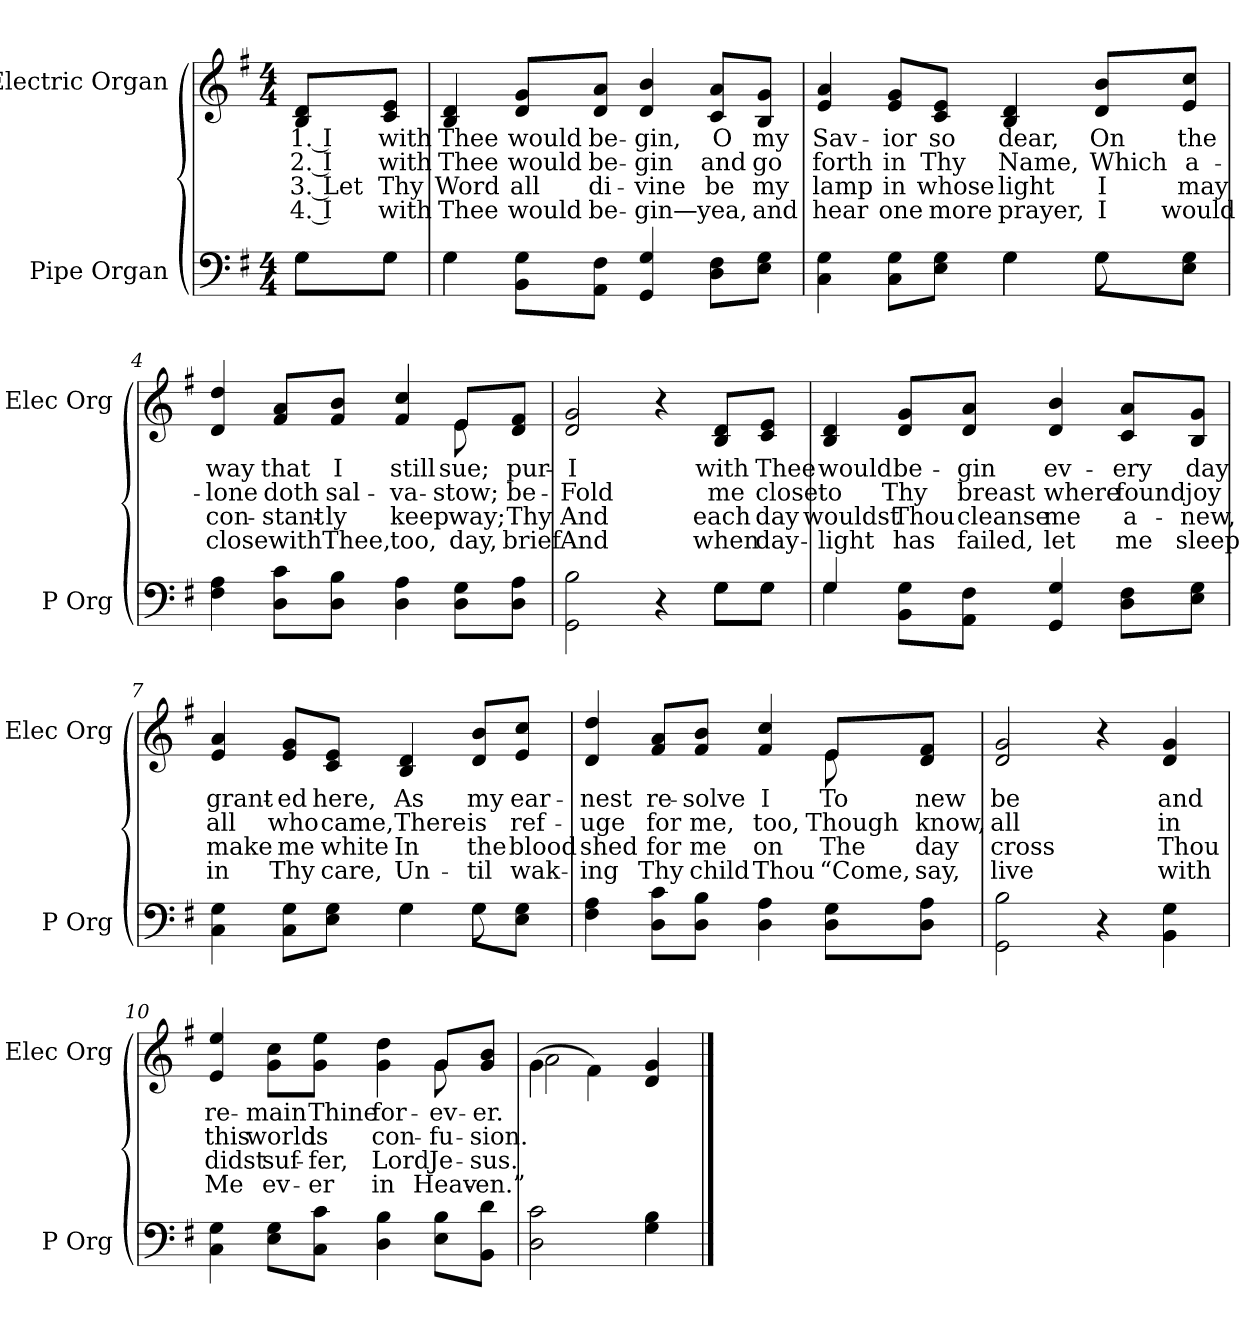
**kern	**kern	**text	**text	**text	**text
*part2	*part1	*part1	*part1	*part1	*part1
*staff2	*staff1	*staff1	*staff1	*staff1	*staff1
*I"Pipe Organ	*I"Electric Organ	*	*	*	*
*I'P Org	*I'Elec Org	*	*	*	*
*clefF4	*clefG2	*	*	*	*
*k[f#]	*k[f#]	*	*	*	*
*G:	*G:	*	*	*	*
*M4/4	*M4/4	*	*	*	*
=1	=1	=1	=1	=1	=1
*^	*	*	*	*	*
8G\L	8G\L	8B/ 8d/L	1. I	2. I	3. Let	4. I
8G\J	8G\J	8c/ 8e/J	with	with	Thy	with
=2	=2	=2	=2	=2	=2	=2
4G\	4G	4B 4d	Thee	Thee	Word	Thee
8BB\ 8G\L	2.ryy	8d/ 8g/L	would	would	all	would
8AA\ 8F#\J	.	8d/ 8a/J	be-	be-	di-	be-
4GG 4G	.	4d 4b	-gin,	-gin	-vine	-gin—
8D\ 8F#\L	.	8c/ 8a/L	O	and	be	yea,
8E\ 8G\J	.	8B/ 8g/J	my	go	my	and
=3	=3	=3	=3	=3	=3	=3
4C 4G	2ryy	4e 4a	Sav-	forth	lamp	hear
8C\ 8G\L	.	8e/ 8g/L	-ior	in	in	one
8E\ 8G\J	.	8c/ 8e/J	so	Thy	whose	more
4G\	4G	4B 4d	dear,	Name,	light	prayer,
8G\L	8G	8d/ 8b/L	On	Which	I	I
8E\ 8G\J	8ryy	8e/ 8cc/J	the	a-	may	would
*v	*v	*	*	*	*	*
=4	=4	=4	=4	=4	=4
*	*^	*	*	*	*
4F# 4A	4d 4dd	2.ryy	way	-lone	con-	close
8D\ 8c\L	8f#/ 8a/L	.	that	doth	-stant-	with
8D\ 8B\J	8f#/ 8b/J	.	I	sal-	-ly	Thee,
4D 4A	4f# 4cc	.	still	-va-	keep	too,
8D\ 8G\L	8e/L	8e	-sue;	-stow;	way;	day,
8D\ 8A\J	8d/ 8f#/J	8ryy	pur-	be-	Thy	brief
*	*v	*v	*	*	*	*
=5	=5	=5	=5	=5	=5
*^	*	*	*	*	*
2GG 2B	2.ryy	2d 2g	I	Fold	And	And
4r	.	4r	.	.	.	.
8G\L	8G\L	8B/ 8d/L	with	me	each	when
8G\J	8G\J	8c/ 8e/J	Thee	close	day	day-
=6	=6	=6	=6	=6	=6	=6
4G/	4G	4B 4d	would	to	wouldst	-light
8BB\ 8G\L	2.ryy	8d/ 8g/L	be-	Thy	Thou	has
8AA\ 8F#\J	.	8d/ 8a/J	-gin	breast	cleanse	failed,
4GG 4G	.	4d 4b	ev-	where	me	let
8D\ 8F#\L	.	8c/ 8a/L	-ery	found	a-	me
8E\ 8G\J	.	8B/ 8g/J	day	joy	-new,	sleep
=7	=7	=7	=7	=7	=7	=7
4C 4G	2ryy	4e 4a	grant-	all	make	in
8C\ 8G\L	.	8e/ 8g/L	-ed	who	me	Thy
8E\ 8G\J	.	8c/ 8e/J	here,	came,	white	care,
4G\	4G	4B 4d	As	There	In	Un-
8G\L	8G	8d/ 8b/L	my	is	the	-til
8E\ 8G\J	8ryy	8e/ 8cc/J	ear-	ref-	blood	wak-
*v	*v	*	*	*	*	*
=8	=8	=8	=8	=8	=8
*	*^	*	*	*	*
4F# 4A	4d 4dd	2.ryy	-nest	-uge	shed	-ing
8D\ 8c\L	8f#/ 8a/L	.	re-	for	for	Thy
8D\ 8B\J	8f#/ 8b/J	.	-solve	me,	me	child
4D 4A	4f# 4cc	.	I	too,	on	Thou
8D\ 8G\L	8e/L	8e	To	Though	The	“Come,
8D\ 8A\J	8d/ 8f#/J	8ryy	-new	know,	day	say,
*	*v	*v	*	*	*	*
=9	=9	=9	=9	=9	=9
2GG 2B	2d 2g	be	all	cross	live
4r	4r	.	.	.	.
4BB 4G	4d 4g	and	in	Thou	with
=10	=10	=10	=10	=10	=10
*	*^	*	*	*	*
4C 4G	4e 4ee	2.ryy	re-	this	didst	Me
8E\ 8G\L	8g\ 8cc\L	.	-main	world	suf-	ev-
8C\ 8c\J	8g\ 8ee\J	.	Thine	is	-fer,	-er
4D 4B	4g 4dd	.	for-	con-	Lord	in
8E\ 8B\L	8g/L	8g	-ev-	-fu-	Je-	Heav-
8BB\ 8d\J	8g/ 8b/J	8ryy	-er.	-sion.	-sus.	-en.”
=11	=11	=11	=11	=11	=11	=11
2D 2c	(4g\	2a	.	.	.	.
.	4f#\)	.	.	.	.	.
4G 4B	4d 4g	4ryy	.	.	.	.
*	*v	*v	*	*	*	*
==	==	==	==	==	==
*-	*-	*-	*-	*-	*-
